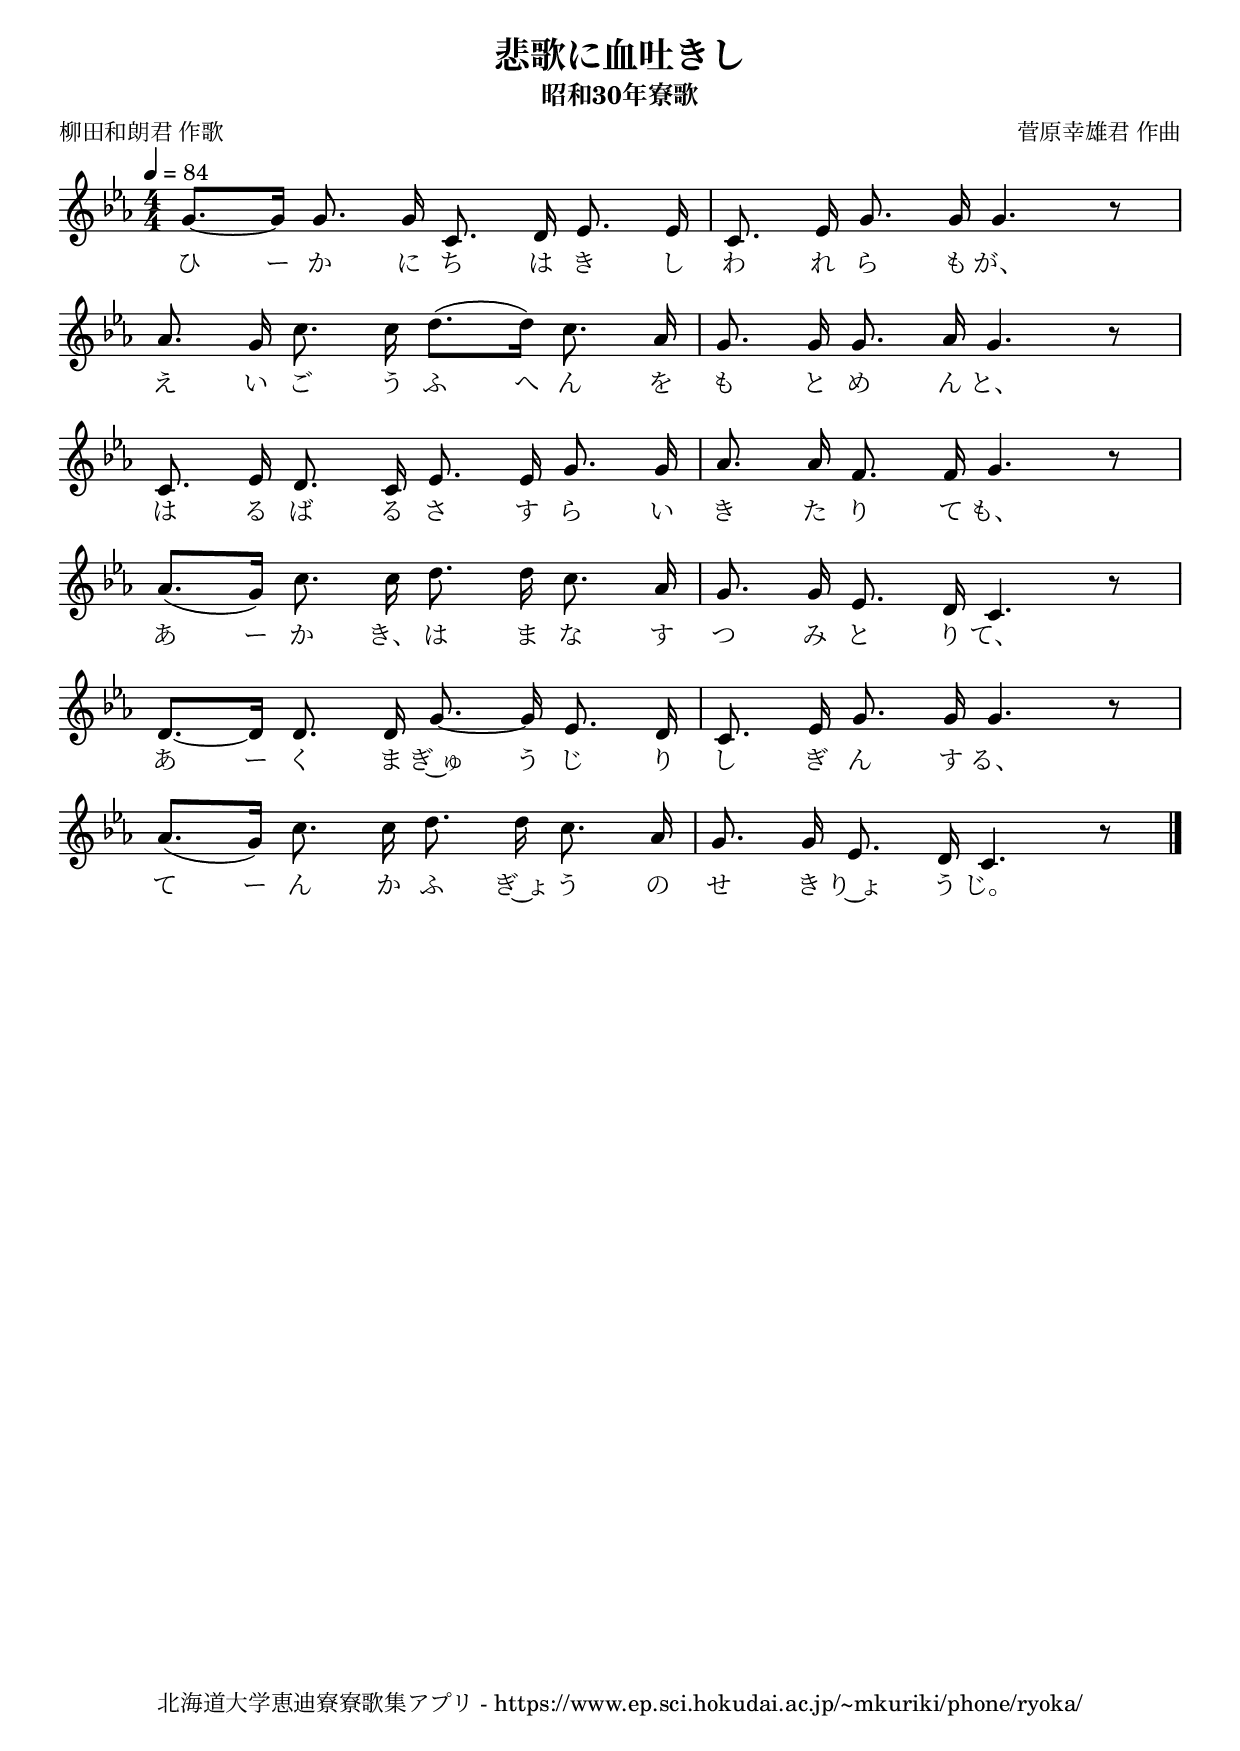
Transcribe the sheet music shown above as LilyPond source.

\version "2.18.2"

\paper {indent = 0}

\header {
  title = "悲歌に血吐きし"
  subtitle = "昭和30年寮歌"
  composer = "菅原幸雄君 作曲"
  poet = "柳田和朗君 作歌"
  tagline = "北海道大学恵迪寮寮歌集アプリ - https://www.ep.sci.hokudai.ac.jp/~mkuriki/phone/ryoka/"
}


melody = \relative c'{
  \tempo 4 = 84
  \autoBeamOff
  \numericTimeSignature
  \override BreathingSign.text = \markup { \musicglyph #"scripts.upedaltoe" } % ブレスの記号指定
  \key c \minor 
  \time 4/4
  \set melismaBusyProperties = #'()
  g'8. ~ [g16] g8. g16 c,8. d16 ees8. ees16 |
  c8. ees16 g8. g16 g4. r8 | \break
  aes8. g16 c8. c16 d8. [(d16)] c8. aes16 |
  g8. g16 g8. aes16 g4. r8 | \break
  c,8. ees16 d8. c16 ees8. ees16 g8. g16 |
  aes8. aes16 f8. f16 g4. r8 | \break
  aes8. [(g16)] c8. c16 d8. d16 c8. aes16 |
  g8. g16 ees8. d16 c4. r8 | \break
  d8. ~ [d16] d8. d16 g8. ~ g16 ees8. d16 |
  c8. ees16 g8. g16 g4. r8 | \break
  aes8. [(g16)] c8. c16 d8. d16 c8. aes16 |
  g8. g16 ees8. d16 c4. r8 | \break
  \bar "|."
}

text = \lyricmode {
  ひ ー か に ち は き し わ れ ら も が、
  え い ご う ふ へ ん を も と め ん と、
  は る ば る さ す ら い き た り て も、
  あ ー か き、 は ま な す つ み と り て、
  あ ー く ま ぎ~ゅ う じ り し ぎ ん す る、
  て ー ん か ふ ぎ~ょ う の せ き り~ょ う じ。
}


\score {
  <<
    % ギターコード
    %{
    \new ChordNames \with {midiInstrument = #"acoustic guitar (nylon)"}{
      \set chordChanges = ##t
      \harmony
    }
    %}
    
    % メロディーライン
    \new Voice = "one"{\melody}
    % 歌詞
    \new Lyrics \lyricsto "one" \text
    % 太鼓
    % \new DrumStaff \with{
    %   \remove "Time_signature_engraver"
    %   drumStyleTable = #percussion-style
    %   \override StaffSymbol.line-count = #1
    %   \hide Stem
    % }
    % \drum
  >>
  
\midi {}
\layout {
  \context {
    \Score
    \remove "Bar_number_engraver"
  }
}

}

